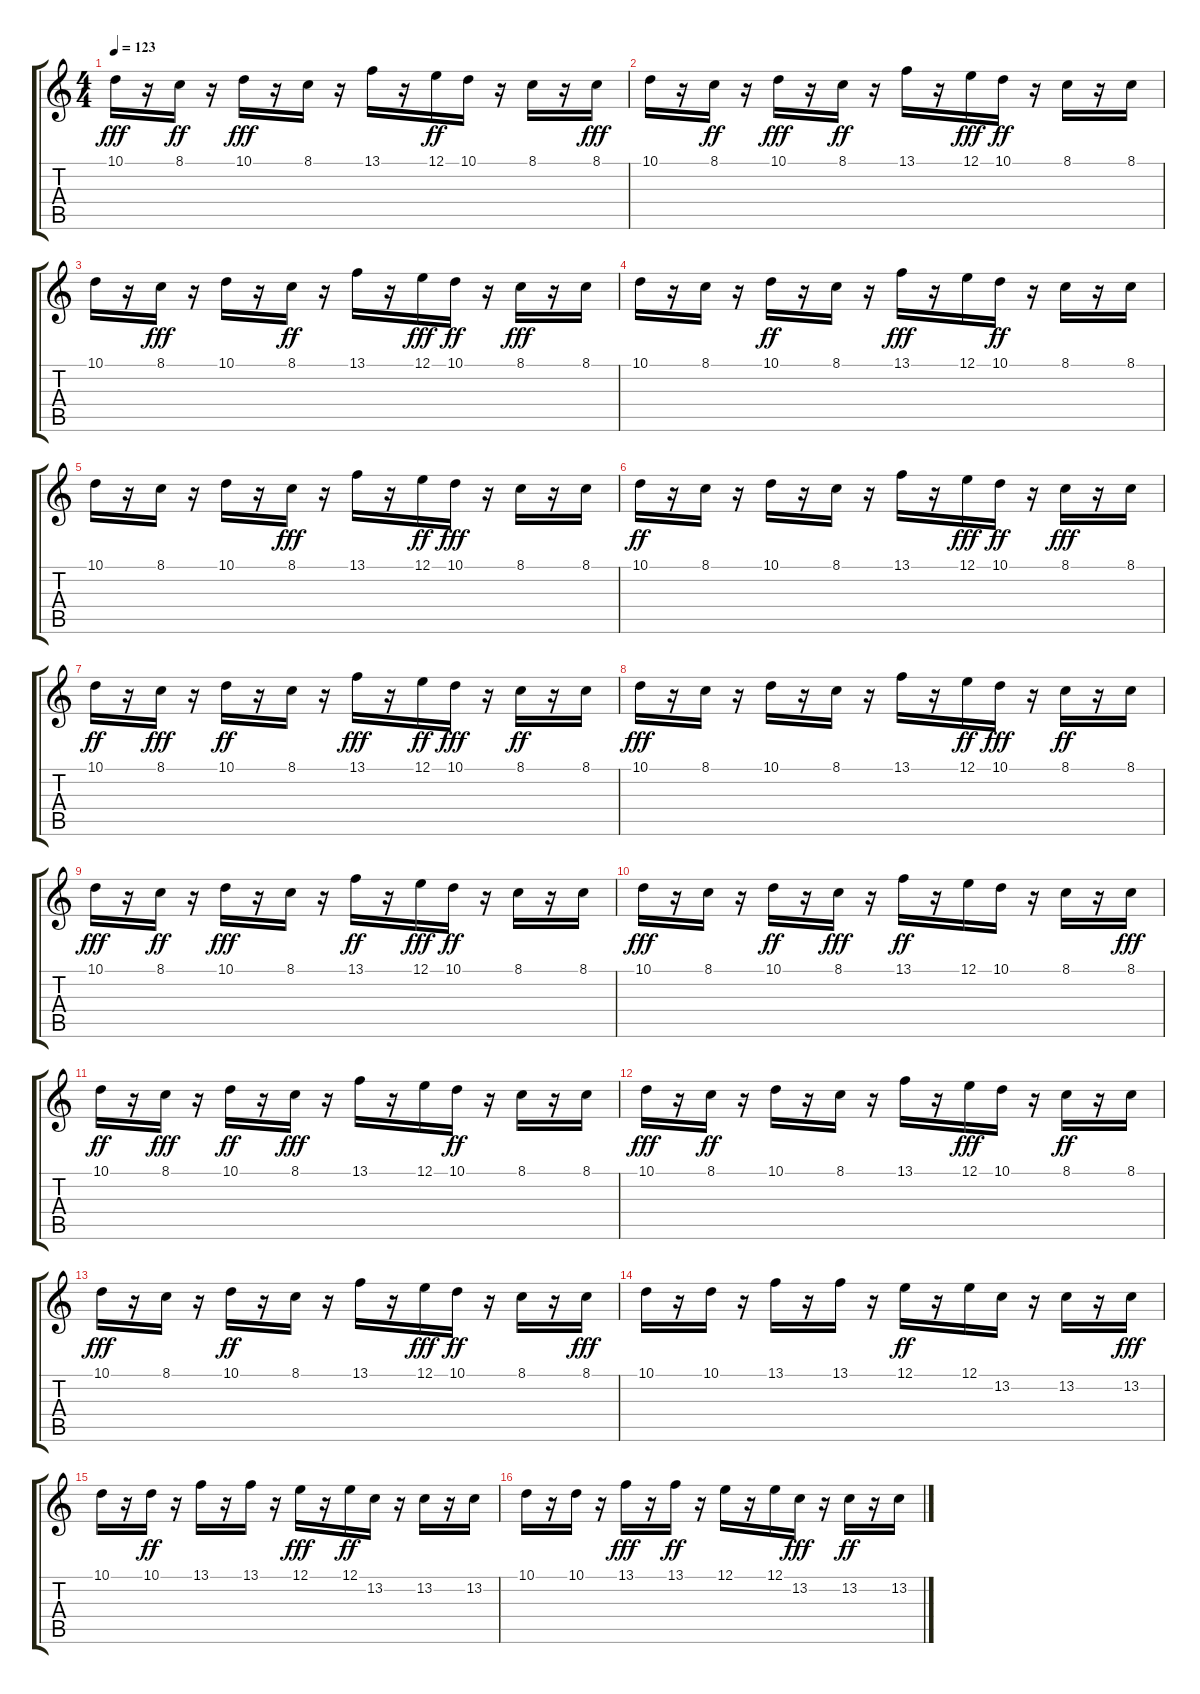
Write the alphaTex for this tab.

\track "" {instrument pad3polysynth}
\staff {score tabs}
\tuning (E4 B3 G3 D3 A2 E2) {hide}
\ts (4 4)
\tempo 123
\clef g2
\ks c
10.1.16{dy fff} r.16 8.1.16{dy ff} r.16 10.1.16{dy fff} r.16 8.1.16 r.16 13.1.16 r.16 12.1.16{dy ff} 10.1.16 r.16 8.1.16 r.16 8.1.16{dy fff} |
10.1.16 r.16 8.1.16{dy ff} r.16 10.1.16{dy fff} r.16 8.1.16{dy ff} r.16 13.1.16 r.16 12.1.16{dy fff} 10.1.16{dy ff} r.16 8.1.16 r.16 8.1.16 |
10.1.16 r.16 8.1.16{dy fff} r.16 10.1.16 r.16 8.1.16{dy ff} r.16 13.1.16 r.16 12.1.16{dy fff} 10.1.16{dy ff} r.16 8.1.16{dy fff} r.16 8.1.16 |
10.1.16 r.16 8.1.16 r.16 10.1.16{dy ff} r.16 8.1.16 r.16 13.1.16{dy fff} r.16 12.1.16 10.1.16{dy ff} r.16 8.1.16 r.16 8.1.16 |
10.1.16 r.16 8.1.16 r.16 10.1.16 r.16 8.1.16{dy fff} r.16 13.1.16 r.16 12.1.16{dy ff} 10.1.16{dy fff} r.16 8.1.16 r.16 8.1.16 |
10.1.16{dy ff} r.16 8.1.16 r.16 10.1.16 r.16 8.1.16 r.16 13.1.16 r.16 12.1.16{dy fff} 10.1.16{dy ff} r.16 8.1.16{dy fff} r.16 8.1.16 |
10.1.16{dy ff} r.16 8.1.16{dy fff} r.16 10.1.16{dy ff} r.16 8.1.16 r.16 13.1.16{dy fff} r.16 12.1.16{dy ff} 10.1.16{dy fff} r.16 8.1.16{dy ff} r.16 8.1.16 |
10.1.16{dy fff} r.16 8.1.16 r.16 10.1.16 r.16 8.1.16 r.16 13.1.16 r.16 12.1.16{dy ff} 10.1.16{dy fff} r.16 8.1.16{dy ff} r.16 8.1.16 |
10.1.16{dy fff} r.16 8.1.16{dy ff} r.16 10.1.16{dy fff} r.16 8.1.16 r.16 13.1.16{dy ff} r.16 12.1.16{dy fff} 10.1.16{dy ff} r.16 8.1.16 r.16 8.1.16 |
10.1.16{dy fff} r.16 8.1.16 r.16 10.1.16{dy ff} r.16 8.1.16{dy fff} r.16 13.1.16{dy ff} r.16 12.1.16 10.1.16 r.16 8.1.16 r.16 8.1.16{dy fff} |
10.1.16{dy ff} r.16 8.1.16{dy fff} r.16 10.1.16{dy ff} r.16 8.1.16{dy fff} r.16 13.1.16 r.16 12.1.16 10.1.16{dy ff} r.16 8.1.16 r.16 8.1.16 |
10.1.16{dy fff} r.16 8.1.16{dy ff} r.16 10.1.16 r.16 8.1.16 r.16 13.1.16 r.16 12.1.16{dy fff} 10.1.16 r.16 8.1.16{dy ff} r.16 8.1.16 |
10.1.16{dy fff} r.16 8.1.16 r.16 10.1.16{dy ff} r.16 8.1.16 r.16 13.1.16 r.16 12.1.16{dy fff} 10.1.16{dy ff} r.16 8.1.16 r.16 8.1.16{dy fff} |
10.1.16 r.16 10.1.16 r.16 13.1.16 r.16 13.1.16 r.16 12.1.16{dy ff} r.16 12.1.16 13.2.16 r.16 13.2.16 r.16 13.2.16{dy fff} |
10.1.16 r.16 10.1.16{dy ff} r.16 13.1.16 r.16 13.1.16 r.16 12.1.16{dy fff} r.16 12.1.16{dy ff} 13.2.16 r.16 13.2.16 r.16 13.2.16 |
10.1.16 r.16 10.1.16 r.16 13.1.16{dy fff} r.16 13.1.16{dy ff} r.16 12.1.16 r.16 12.1.16 13.2.16{dy fff} r.16 13.2.16{dy ff} r.16 13.2.16
